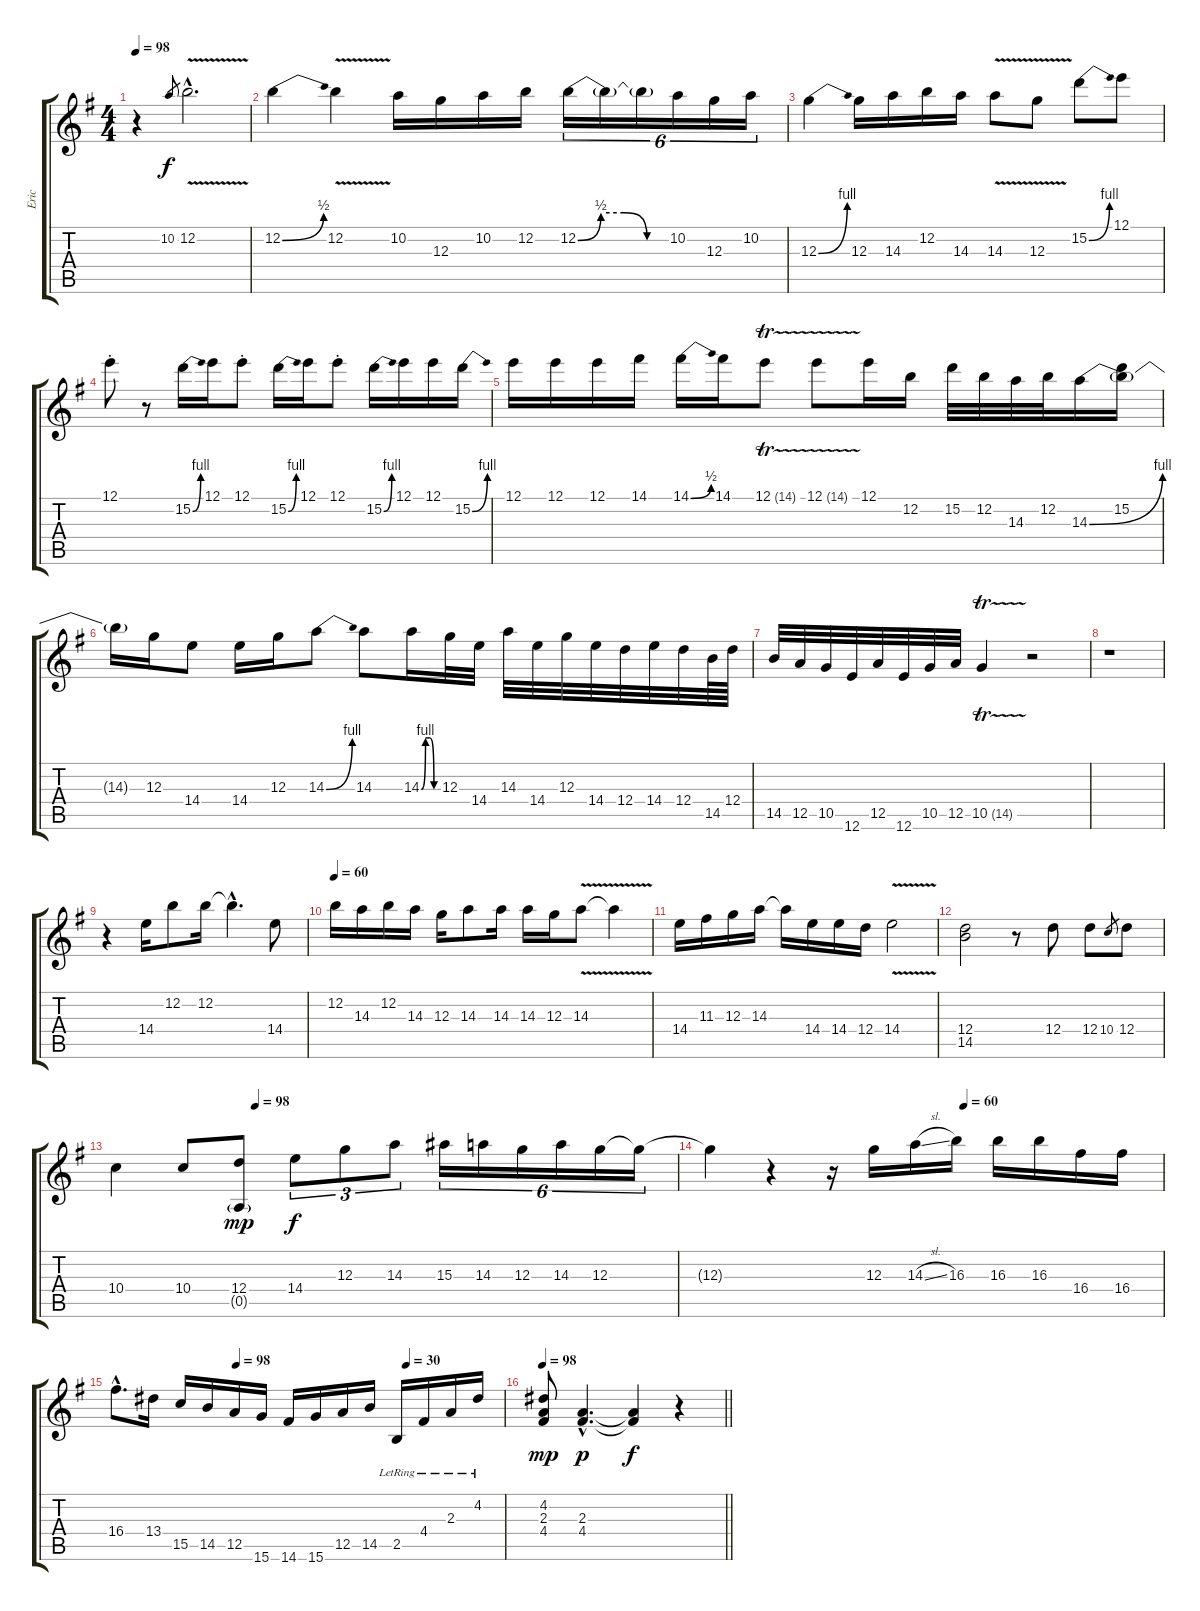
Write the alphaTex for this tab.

\track ("Eric" "Eric") {instrument electricguitarjazz}
\staff {score tabs}
\tuning (E4 B3 G3 D3 A2 E2) {hide}
\ts (4 4)
\tempo 98
\clef g2
\ks eminor
r.4{dy f} 10.2.8{gr} 12.2{v hac}.2{d volume 16} |
12.2{be (bend 0 0 60 2)}.4 12.2{v}.4 10.2.16 12.3.16 10.2.16 12.2.16 12.2{be (custom 0 0 15 2 30 2 45 0 60 0)}.16{tu (6 4)} 12.2{t}.16{tu (6 4)} 12.2{t}.16{tu (6 4)} 10.2.16{tu (6 4)} 12.3.16{tu (6 4)} 10.2.16{tu (6 4)} |
12.3{be (bend 0 0 60 4)}.4 12.3.16 14.3.16 12.2.16 14.3.16 14.3{v}.8 12.3{v}.8 15.2{be (bend 0 0 60 4)}.8 12.1.8 |
12.1{st}.8 r.8 15.2{be (bend 0 0 60 4)}.16 12.1.16 12.1{st}.8 15.2{be (bend 0 0 60 4)}.16 12.1.16 12.1{st}.8 15.2{be (bend 0 0 60 4)}.16 12.1.16 12.1.16 15.2{be (bend 0 0 60 4)}.16 |
12.1.16 12.1.16 12.1.16 14.1.16 14.1{be (bend 0 0 60 2)}.16 14.1.16 12.1{tr (14 32)}.8 12.1{tr (14 32)}.8 12.1.16 12.2.16 15.2.32 12.2.32 14.3.32 12.2.32 14.3{be (bend 0 0 60 4)}.16 (15.2 14.3{t}).16 |
14.3{t}.16 12.3.16 14.4.8 14.4.16 12.3.16 14.3{be (bend 0 0 60 4)}.8 14.3.8 14.3{be (custom 0 0 15 4 30 4 45 0 60 0)}.16 12.3.32 14.4.32 14.3.32 14.4.32 12.3.32 14.4.32 12.4.32 14.4.32 12.4.32 14.5.64 12.4.64 |
14.5.32 12.5.32 10.5.32 12.6.32 12.5.32 12.6.32 10.5.32 12.5.32 10.5{tr (14 32)}.4 r.2 |
r.1 |
r.4 14.4.16 12.2.8 12.2.16 12.2{hac t}.4{d} 14.4.8 |
\tempo 60
12.2.16 14.3.16 12.2.16 14.3.16 12.3.16 14.3.8 14.3.16 14.3.16 12.3.16 14.3{v}.8 14.3{t}.4 |
14.4.16 11.3.16 12.3.16 14.3.16 14.3{t}.16 14.4.16 14.4.16 12.4.16 14.4{v}.2 |
(12.4 14.5).2 r.8 12.4.8 12.4.8 10.4.8{gr} 12.4.8 |
\tempo (98 0.25)
10.4.4 10.4.8 (12.4 0.5{g}).8{dy mp} 14.4.8{tu (3 2) dy f} 12.3.8{tu (3 2)} 14.3.8{tu (3 2)} 15.3.16{tu (6 4)} 14.3.16{tu (6 4)} 12.3.16{tu (6 4)} 14.3.16{tu (6 4)} 12.3.16{tu (6 4)} 12.3{t}.16{tu (6 4)} |
\tempo (60 0.5625)
12.3{t}.4 r.4 r.16 12.3.16 14.3{sl}.16 16.3.16 16.3.16 16.3.16 16.4.16 16.4.16 |
\tempo (98 0.3125)
\tempo (30 0.75)
16.4{hac}.8{d} 13.4.16 15.5.16 14.5.16 12.5.16 15.6.16 14.6.16 15.6.16 12.5.16 14.5.16 2.5{lr}.16 4.4{lr}.16 2.3{lr}.16 4.2{lr}.16 |
\tempo 98
\barLineRight lightlight
(4.2 2.3 4.4).8{dy mp} (2.3{hac} 4.4{hac}).4{d dy p} (2.3{t} 4.4{t}).4{dy f} r.4
